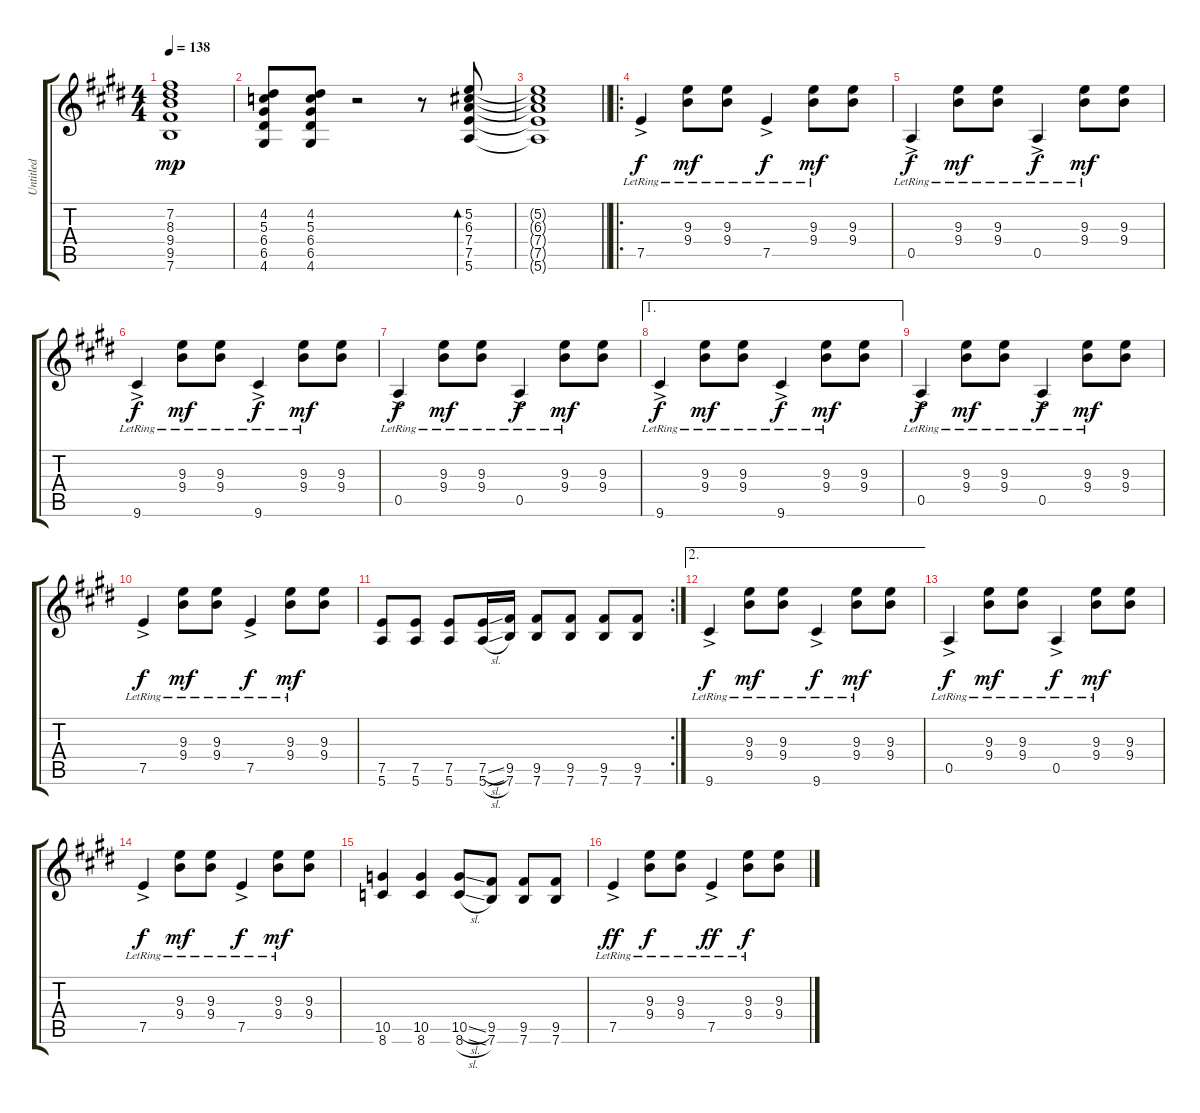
\track ("Untitled" "Untitled") {instrument distortionguitar}
\staff {score tabs}
\tuning (E4 B3 G3 D3 A2 E2) {hide}
\ts (4 4)
\tempo 138
\clef g2
\ks c#minor
(7.2{t} 8.3{t} 9.4{t} 9.5{t} 7.6{t}).1{dy mp} |
(4.2 5.3 6.4 6.5 4.6).8 (4.2 5.3 6.4 6.5 4.6).8 r.2 r.8 (5.2 6.3 7.4 7.5 5.6).8{bd 30} |
\barLineRight lightlight
(5.2{t} 6.3{t} 7.4{t} 7.5{t} 5.6{t}).1 |
\ro
\ks e
7.5{ac lr}.4{dy f} (9.3{lr} 9.4{lr}).8{dy mf} (9.3{lr} 9.4{lr}).8 7.5{ac lr}.4{dy f} (9.3{lr} 9.4{lr}).8{dy mf} (9.3 9.4).8 |
\ks c#minor
0.5{ac lr}.4{dy f} (9.3{lr} 9.4{lr}).8{dy mf} (9.3{lr} 9.4{lr}).8 0.5{ac lr}.4{dy f} (9.3{lr} 9.4{lr}).8{dy mf} (9.3 9.4).8 |
9.6{ac lr}.4{dy f} (9.3{lr} 9.4{lr}).8{dy mf} (9.3{lr} 9.4{lr}).8 9.6{ac lr}.4{dy f} (9.3{lr} 9.4{lr}).8{dy mf} (9.3 9.4).8 |
0.5{ac lr}.4{dy f} (9.3{lr} 9.4{lr}).8{dy mf} (9.3{lr} 9.4{lr}).8 0.5{ac lr}.4{dy f} (9.3{lr} 9.4{lr}).8{dy mf} (9.3 9.4).8 |
\ae 1
\ks e
9.6{ac lr}.4{dy f} (9.3{lr} 9.4{lr}).8{dy mf} (9.3{lr} 9.4{lr}).8 9.6{ac lr}.4{dy f} (9.3{lr} 9.4{lr}).8{dy mf} (9.3 9.4).8 |
\ks c#minor
0.5{ac lr}.4{dy f} (9.3{lr} 9.4{lr}).8{dy mf} (9.3{lr} 9.4{lr}).8 0.5{ac lr}.4{dy f} (9.3{lr} 9.4{lr}).8{dy mf} (9.3 9.4).8 |
7.5{ac lr}.4{dy f} (9.3{lr} 9.4{lr}).8{dy mf} (9.3{lr} 9.4{lr}).8 7.5{ac lr}.4{dy f} (9.3{lr} 9.4{lr}).8{dy mf} (9.3 9.4).8 |
\rc 2
(7.5 5.6).8 (7.5 5.6).8 (7.5 5.6).8 (7.5{sl} 5.6{sl}).16 (9.5 7.6).16 (9.5 7.6).8 (9.5 7.6).8 (9.5 7.6).8 (9.5 7.6).8 |
\ae 2
\ks e
9.6{ac lr}.4{dy f} (9.3{lr} 9.4{lr}).8{dy mf} (9.3{lr} 9.4{lr}).8 9.6{ac lr}.4{dy f} (9.3{lr} 9.4{lr}).8{dy mf} (9.3 9.4).8 |
\ks c#minor
0.5{ac lr}.4{dy f} (9.3{lr} 9.4{lr}).8{dy mf} (9.3{lr} 9.4{lr}).8 0.5{ac lr}.4{dy f} (9.3{lr} 9.4{lr}).8{dy mf} (9.3 9.4).8 |
7.5{ac lr}.4{dy f} (9.3{lr} 9.4{lr}).8{dy mf} (9.3{lr} 9.4{lr}).8 7.5{ac lr}.4{dy f} (9.3{lr} 9.4{lr}).8{dy mf} (9.3 9.4).8 |
(10.5 8.6).4 (10.5 8.6).4 (10.5{sl} 8.6{sl}).8 (9.5 7.6).8 (9.5 7.6).8 (9.5 7.6).8 |
\ks e
7.5{ac lr}.4{dy ff} (9.3{lr} 9.4{lr}).8{dy f} (9.3{lr} 9.4{lr}).8 7.5{ac lr}.4{dy ff} (9.3{lr} 9.4{lr}).8{dy f} (9.3 9.4).8
